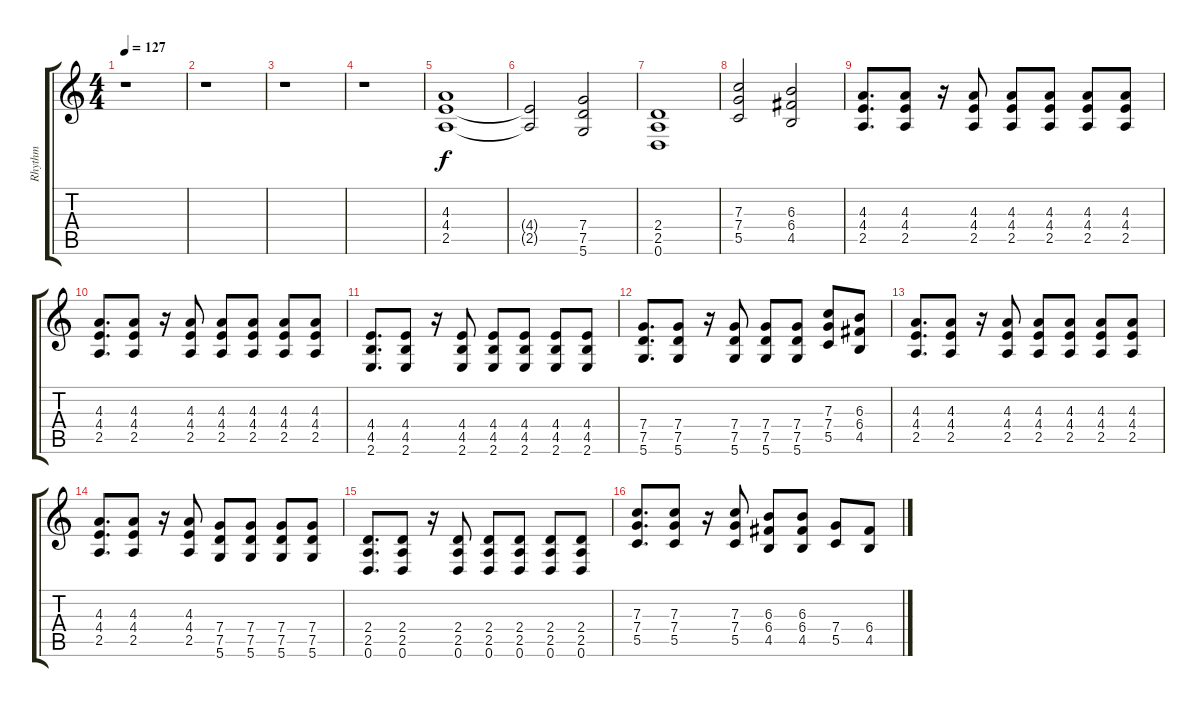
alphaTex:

\track ("Rhythm " "Rhythm ") {instrument distortionguitar}
\staff {score tabs}
\tuning (D4 A3 F3 C3 G2 D2) {hide}
\ts (4 4)
\tempo 127
\clef g2
\ks c
r.1{dy f instrument distortionguitar} |
r.1 |
r.1 |
r.1 |
(4.3 4.4 2.5).1 |
(4.4{t} 2.5{t}).2 (7.4 7.5 5.6).2 |
(2.4 2.5 0.6).1 |
(7.3 7.4 5.5).2 (6.3 6.4 4.5).2 |
(4.3 4.4 2.5).8{d} (4.3 4.4 2.5).8 r.16 (4.3 4.4 2.5).8 (4.3 4.4 2.5).8 (4.3 4.4 2.5).8 (4.3 4.4 2.5).8 (4.3 4.4 2.5).8 |
(4.3 4.4 2.5).8{d} (4.3 4.4 2.5).8 r.16 (4.3 4.4 2.5).8 (4.3 4.4 2.5).8 (4.3 4.4 2.5).8 (4.3 4.4 2.5).8 (4.3 4.4 2.5).8 |
(4.4 4.5 2.6).8{d} (4.4 4.5 2.6).8 r.16 (4.4 4.5 2.6).8 (4.4 4.5 2.6).8 (4.4 4.5 2.6).8 (4.4 4.5 2.6).8 (4.4 4.5 2.6).8 |
(7.4 7.5 5.6).8{d} (7.4 7.5 5.6).8 r.16 (7.4 7.5 5.6).8 (7.4 7.5 5.6).8 (7.4 7.5 5.6).8 (7.3 7.4 5.5).8 (6.3 6.4 4.5).8 |
(4.3 4.4 2.5).8{d} (4.3 4.4 2.5).8 r.16 (4.3 4.4 2.5).8 (4.3 4.4 2.5).8 (4.3 4.4 2.5).8 (4.3 4.4 2.5).8 (4.3 4.4 2.5).8 |
(4.3 4.4 2.5).8{d} (4.3 4.4 2.5).8 r.16 (4.3 4.4 2.5).8 (7.4 7.5 5.6).8 (7.4 7.5 5.6).8 (7.4 7.5 5.6).8 (7.4 7.5 5.6).8 |
(2.4 2.5 0.6).8{d} (2.4 2.5 0.6).8 r.16 (2.4 2.5 0.6).8 (2.4 2.5 0.6).8 (2.4 2.5 0.6).8 (2.4 2.5 0.6).8 (2.4 2.5 0.6).8 |
(7.3 7.4 5.5).8{d} (7.3 7.4 5.5).8 r.16 (7.3 7.4 5.5).8 (6.3 6.4 4.5).8 (6.3 6.4 4.5).8 (7.4 5.5).8 (6.4 4.5).8
